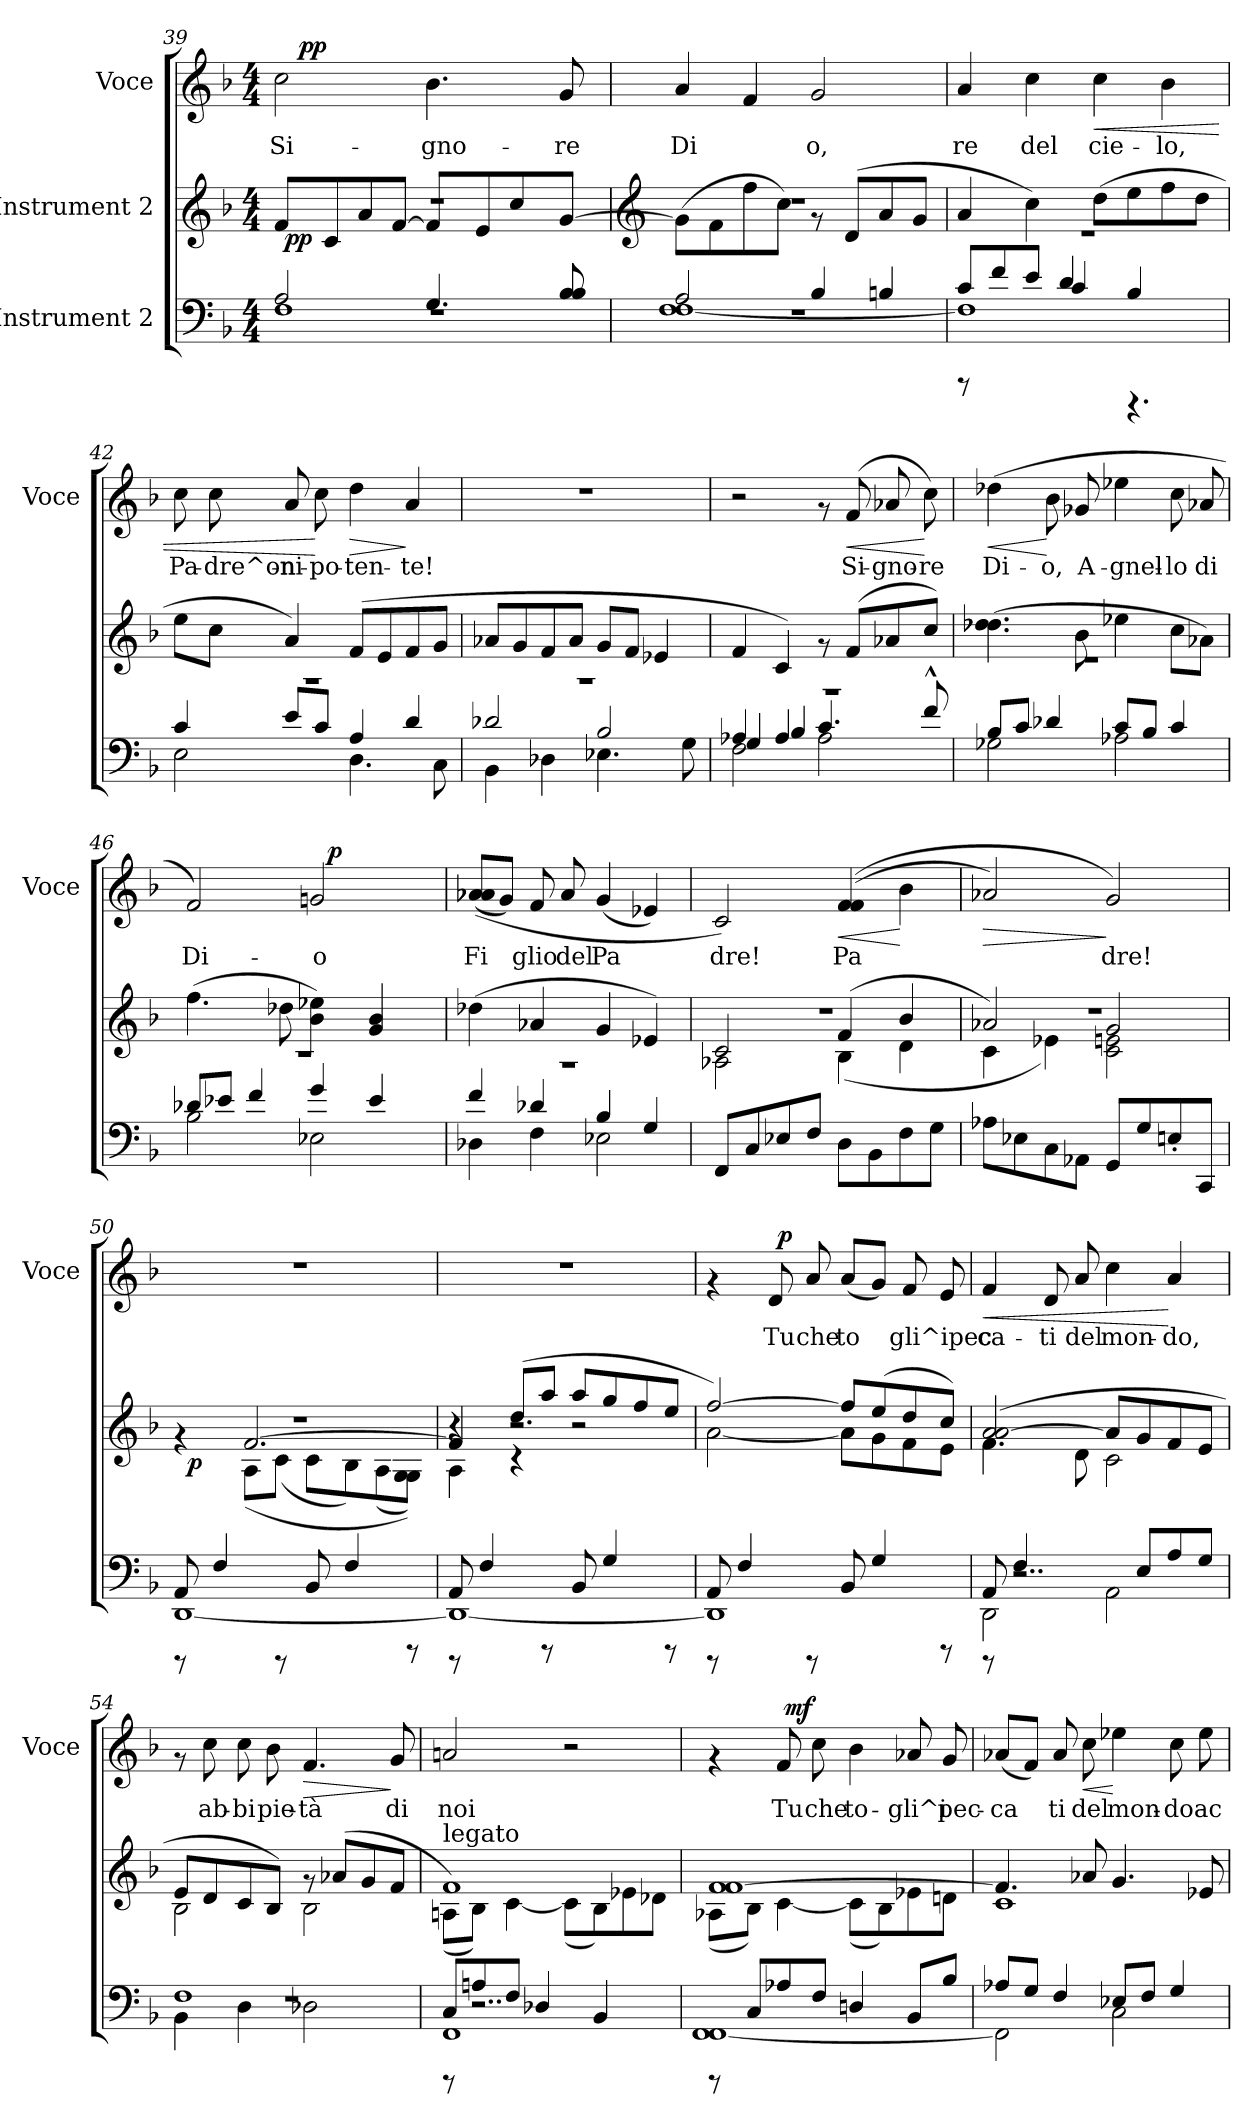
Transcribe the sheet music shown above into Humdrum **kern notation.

**kern	**kern	**dynam	**kern	**text	**dynam
*part3	*part2	*part2	*part1	*part1	*part1
*staff3	*staff2	*staff2	*staff1	*staff1	*staff1
*I"Instrument 2	*I"Instrument 2	*	*I"Voce	*	*
*	*	*	*I'Voce	*	*
*clefF4	*clefG2	*	*clefG2	*	*
*k[b-]	*k[b-]	*	*k[b-]	*	*
*F:	*F:	*	*F:	*	*
*M4/4	*M4/4	*	*M4/4	*	*
=39	=39	=39	=39	=39	=39
*^	*^	*	*	*	*
*	*^	*	*	*	*	*	*
!	!	!	!	!	!	!	!LO:LY:b:cj	!
*	*	*	*	*^	*	*^	*	*
2A/	1F	1r	8f/L	1r	64ryy	.	2cc\	32.ryy	Si-	.
!	!	!	!	!	!	!LO:DY:b	!	!	!	!
.	.	.	.	.	2ryy	pp	.	.	.	.
!	!	!	!	!	!	!	!	!	!	!LO:DY:a
.	.	.	.	.	.	.	.	2ryy	.	pp
.	.	.	8c/	.	.	.	.	.	.	.
.	.	.	8a/	.	.	.	.	.	.	.
.	.	.	[<8f/J	.	.	.	.	.	.	.
!	!	!	!	!	!	!	!	!	!LO:LY:b:cj	!
4.G/	.	.	8f/L]	.	.	.	4.b-\	.	-gno-	.
.	.	.	.	.	4ryy	.	.	.	.	.
.	.	.	.	.	.	.	.	4ryy	.	.
.	.	.	8e/	.	.	.	.	.	.	.
.	.	.	8cc/	.	.	.	.	.	.	.
.	.	.	.	.	8...ryy	.	.	.	.	.
.	.	.	.	.	.	.	.	8ryy	.	.
!	!	!	!	!	!	!	!	!	!LO:LY:b:cj	!
8B-/ 8B-/	.	.	[<8g/J	.	.	.	8g/	.	-re	.
.	.	.	.	.	.	.	.	16ryy	.	.
.	.	.	.	.	.	.	.	64ryy	.	.
*	*	*	*v	*v	*v	*	*	*	*	*
*	*	*	*	*	*v	*v	*	*
!!LO:LB:g=z
=40	=40	=40	=40	=40	=40	=40	=40
*	*	*	*clefG2	*	*	*	*
*	*	*	*^	*	*^	*	*
*	*	*	*	*^	*	*	*	*	*
!	!	!	!	!	!	!	!	!	!LO:LY:b:cj	!
*	*	*	*	*v	*v	*	*	*	*	*
*	*	*	*	*	*	*v	*v	*	*
2A/	1F [<1F	1r	(>8g\L]	1r	.	4a/	Di-	.
.	.	.	8f\	.	.	.	.	.
!	!	!	!	!	!	!	!LO:LY:b:cj	!
.	.	.	8ff\	.	.	4f/	--	.
.	.	.	8cc\J)	.	.	.	.	.
!	!	!	!	!	!	!	!LO:LY:b:cj	!
4B-/	.	.	8rf	.	.	2g/	-o,	.
.	.	.	(>8d/L	.	.	.	.	.
4Bn/	.	.	8a/	.	.	.	.	.
.	.	.	8g/J	.	.	.	.	.
=41	=41	=41	=41	=41	=41	=41	=41	=41
!	!	!	!	!	!	!	!LO:LY:b:cj	!
8c/L	1F]	8rEEE	4a/	1r	.	4a/	re	.
8f/	.	4ryy	.	.	.	.	.	.
!	!	!	!	!	!	!	!LO:LY:b:cj	!
8e/J	.	.	4cc\)	.	.	4cc\	del	.
4d/	.	4c/	.	.	.	.	.	.
!	!	!	!	!	!	!	!LO:LY:b:cj	!LO:HP:b
.	.	.	(>8dd\L	.	.	4cc\	cie-	<
4B-/	.	4.rCCC	8ee\	.	.	.	.	.
!	!	!	!	!	!	!	!LO:LY:b:cj	!
.	.	.	8ff\	.	.	4b-\	-lo,	.
8ryy	.	.	8dd\J	.	.	.	.	.
*	*v	*v	*	*	*	*	*	*
=42	=42	=42	=42	=42	=42	=42	=42
!	!	!	!	!	!	!LO:LY:b:cj	!
4c/	2E\	8ee\L	1r	.	8cc\	Pa-	.
!	!	!	!	!	!	!LO:LY:b:cj	!
.	.	8cc\J	.	.	8cc\	-dre^on-	.
!	!	!	!	!	!	!LO:LY:b:cj	!
8e/L	.	4a/)	.	.	8a/	-ni-	.
!	!	!	!	!	!	!LO:LY:b:cj	!
8c/J	.	.	.	.	8cc\	-po-	[
!	!	!	!	!	!	!LO:LY:b:cj	!LO:HP:b
4A/	4.D\	(>8f/L	.	.	4dd\	-ten-	>
.	.	8e/	.	.	.	.	.
!	!	!	!	!	!	!LO:LY:b:cj	!
4d/	.	8f/	.	.	4a/	-te!	]
.	8C\	8g/J	.	.	.	.	.
=43	=43	=43	=43	=43	=43	=43	=43
2d-X/	4BB-\	8a-X/L	1r	.	1r	.	.
.	.	8g/	.	.	.	.	.
.	4D-X\	8f/	.	.	.	.	.
.	.	8a-/J	.	.	.	.	.
2B-/	4.E-X\	8g/L	.	.	.	.	.
.	.	8f/J	.	.	.	.	.
.	.	4e-X/	.	.	.	.	.
.	8G\	.	.	.	.	.	.
=44	=44	=44	=44	=44	=44	=44	=44
*	*^	*	*	*	*	*	*
4A-X/	2F\	4G/	4f/	1r	.	2r	.	.
4A-/	.	4B-/	4c/)	.	.	.	.	.
4.c/	2A-\	2ryy	8rf	.	.	8rf	.	.
!	!	!	!	!	!	!	!LO:LY:b:cj	!LO:HP:b
.	.	.	(>8f/L	.	.	(>8f/	Si-	<
!	!	!	!	!	!	!	!LO:LY:b:cj	!
.	.	.	8a-X/	.	.	8a-X/	-gno-	.
!	!	!	!	!	!	!	!LO:LY:b:cj	!
8f^^>/	.	.	8cc/J)	.	.	8cc\)	-re	[
*	*v	*v	*	*	*	*	*	*
!!LO:PB:g=z
=45	=45	=45	=45	=45	=45	=45	=45
!	!	!	!	!	!	!LO:LY:b:cj	!LO:HP:b
8B-/L	2G-X\	(>4.dd-X\ 4.dd-X\	1r	.	(>4dd-X\	Di-	<
8c/J	.	.	.	.	.	.	.
!	!	!	!	!	!	!LO:LY:b:cj	!
4d-X/	.	.	.	.	8b-\	-o,	[
!	!	!	!	!	!	!LO:LY:b:cj	!
.	.	8b-\	.	.	8g-X/	A-	.
!	!	!	!	!	!	!LO:LY:b:cj	!
8c/L	2A-X\	4ee-X\	.	.	4ee-X\	-gnel-	.
8B-/J	.	.	.	.	.	.	.
!	!	!	!	!	!	!LO:LY:b:cj	!
4c/	.	8cc\L	.	.	8cc\	-lo	.
!	!	!	!	!	!	!LO:LY:b:cj	!
.	.	8a-X\J)	.	.	8a-X/	di	.
=46	=46	=46	=46	=46	=46	=46	=46
!	!	!	!	!	!	!LO:LY:b:cj	!
*	*	*	*	*	*^	*	*
8d-X/L	2B-\	(>4.ff\	1r	.	2f/)	2ryy	Di-	.
8e-X/J	.	.	.	.	.	.	.	.
4f/	.	.	.	.	.	.	.	.
.	.	8dd-X\	.	.	.	.	.	.
!	!	!	!	!	!	!	!LO:LY:b:cj	!
4g/	2E-X\	4b-\ 4ee-X\)	.	.	2gn/	32.ryy	-o	.
!	!	!	!	!	!	!	!	!LO:DY:a
.	.	.	.	.	.	4ryy	.	p
4e-/	.	4b-/ 4g/	.	.	.	.	.	.
.	.	.	.	.	.	8ryy	.	.
.	.	.	.	.	.	16ryy	.	.
.	.	.	.	.	.	64ryy	.	.
=47	=47	=47	=47	=47	=47	=47	=47	=47
!	!	!	!	!	!	!	!LO:LY:b:cj	!
*	*	*	*	*	*v	*v	*	*
4f/	4D-X\	(>4dd-X\	1r	.	(>(<8a-X/ 8a-X/L	Fi-	.
!	!	!	!	!	!	!LO:LY:b:cj	!
.	.	.	.	.	8g/J)	--	.
!	!	!	!	!	!	!LO:LY:b:cj	!
4d-X/	4F\	4a-X/	.	.	8f/	-glio	.
!	!	!	!	!	!	!LO:LY:b:cj	!
.	.	.	.	.	8a-/	del	.
!	!	!	!	!	!	!LO:LY:b:cj	!
4B-/	2E-X\	4g/	.	.	(<4g/	Pa-	.
!	!	!	!	!	!	!LO:LY:b:cj	!
4G/	.	4e-X/)	.	.	4e-X/)	--	.
*v	*v	*	*	*	*	*	*
=48	=48	=48	=48	=48	=48	=48
*	*	*^	*	*	*	*
!	!	!	!	!	!	!LO:LY:b:cj	!
8FF/L	2c/	2A-X\	1r	.	2c/)	-dre!	.
8C/	.	.	.	.	.	.	.
8E-X/	.	.	.	.	.	.	.
8F/J	.	.	.	.	.	.	.
!	!	!	!	!	!	!LO:LY:b:cj	!LO:HP:b
8D\L	(>4f/	(<4B-\	.	.	(>(>4f/ 4f/	Pa-	<
8BB-\	.	.	.	.	.	.	.
!	!	!	!	!	!	!LO:LY:b:cj	!
8F\	4b-/	4d\	.	.	4b-\	--	[
8G\J	.	.	.	.	.	.	.
=49	=49	=49	=49	=49	=49	=49	=49
!	!	!	!	!	!	!LO:LY:b:cj	!LO:HP:b
8A-X\L	2a-X/)	4c\	1r	.	2a-X/)	--	>
8E-X\	.	.	.	.	.	.	.
8C\	.	4e-X\)	.	.	.	.	.
8AA-X\J	.	.	.	.	.	.	.
!	!	!	!	!	!	!LO:LY:b:cj	!
8GG/L	2g/	2c\ 2en\	.	.	2g/)	-dre!	]
8G/	.	.	.	.	.	.	.
8En'</	.	.	.	.	.	.	.
8CC/J	.	.	.	.	.	.	.
!!LO:LB:g=z
=50	=50	=50	=50	=50	=50	=50	=50
*^	*	*	*^	*	*	*	*
*	*^	*	*	*	*	*	*	*	*
8rBBBB	[<1DD	8AA/	4rf	4ryy	1r	32ryy	.	1r	.	.
!	!	!	!	!	!	!	!LO:DY:b	!	!	!
.	.	.	.	.	.	2ryy	p	.	.	.
4F/	.	2..ryy	.	.	.	.	.	.	.	.
.	.	.	[>2.f/	(<8A\L	.	.	.	.	.	.
8rBBBB	.	.	.	(>8c\J	.	.	.	.	.	.
8BB-/	.	.	.	8c\L	.	.	.	.	.	.
.	.	.	.	.	.	4...ryy	.	.	.	.
4F/	.	.	.	8B-\)	.	.	.	.	.	.
.	.	.	.	(>8A\	.	.	.	.	.	.
8rCCC	.	.	.	8G\ 8G\J))	.	.	.	.	.	.
*	*	*	*	*	*v	*v	*	*	*	*
=51	=51	=51	=51	=51	=51	=51	=51	=51	=51
8rBBBB	1DD_<	8AA/	4f/]	4A\	4ra	.	1r	.	.
4F/	.	2..ryy	.	.	.	.	.	.	.
.	.	.	(>8dd/L	4rc	2.r	.	.	.	.
8rCCC	.	.	8aa/J	.	.	.	.	.	.
8BB-/	.	.	8aa/L	2r	.	.	.	.	.
4G/	.	.	8gg/	.	.	.	.	.	.
.	.	.	8ff/	.	.	.	.	.	.
8rCCC	.	.	8ee/J	.	.	.	.	.	.
*	*	*	*	*v	*v	*	*	*	*
=52	=52	=52	=52	=52	=52	=52	=52	=52
*	*	*	*	*	*	*^	*	*
8rBBBB	1DD]	8AA/	[>2ff/)	[<2a\	.	4rf	4ryy	.	.
4F/	.	2..ryy	.	.	.	.	.	.	.
!	!	!	!	!	!	!	!	!LO:LY:b:cj	!
.	.	.	.	.	.	8d/	64ryy	Tu	.
!	!	!	!	!	!	!	!	!	!LO:DY:a
.	.	.	.	.	.	.	2ryy	.	p
!	!	!	!	!	!	!	!	!LO:LY:b:cj	!
8rBBBB	.	.	.	.	.	8a/	.	che	.
!	!	!	!	!	!	!	!	!LO:LY:b:cj	!
8BB-/	.	.	8ff/L]	8a\L]	.	(<8a/L	.	to-	.
!	!	!	!	!	!	!	!	!LO:LY:b:cj	!
4G/	.	.	(>8ee/	8g\	.	8g/J)	.	--	.
!	!	!	!	!	!	!	!	!LO:LY:b:cj	!
.	.	.	8dd/	8f\	.	8f/	.	-gli^ipec-	.
.	.	.	.	.	.	.	8...ryy	.	.
!	!	!	!	!	!	!	!	!LO:LY:b:cj	!
8rCCC	.	.	8cc/J)	8e\J	.	8e/	.	--	.
=53	=53	=53	=53	=53	=53	=53	=53	=53	=53
!	!	!	!	!	!	!	!	!LO:LY:b:cj	!LO:HP:b
*	*	*	*	*	*	*v	*v	*	*
2DD\	8AA/	8rBBBB	(>2a/ [>2a/	4.f\	.	4f/	-ca-	<
.	4F/	2..r	.	.	.	.	.	.
!	!	!	!	!	!	!	!LO:LY:b:cj	!
.	.	.	.	.	.	8d/	-ti	.
!	!	!	!	!	!	!	!LO:LY:b:cj	!
.	4ryy	.	.	8d\	.	8a/	del	.
!	!	!	!	!	!	!	!LO:LY:b:cj	!
2AA\	.	.	8a/L]	2c\	.	4cc\	mon-	.
.	8E/L	.	8g/	.	.	.	.	.
!	!	!	!	!	!	!	!LO:LY:b:cj	!
.	8A/	.	8f/	.	.	4a/	-do,	[
.	8G/J	.	8e/J	.	.	.	.	.
=54	=54	=54	=54	=54	=54	=54	=54	=54
1F	4BB-\	1r	8e/L	2B-\	.	8rf	.	.
!	!	!	!	!	!	!	!LO:LY:b:cj	!
.	.	.	8d/	.	.	8cc\	ab-	.
!	!	!	!	!	!	!	!LO:LY:b:cj	!
.	4D\	.	8c/	.	.	8cc\	-bi	.
!	!	!	!	!	!	!	!LO:LY:b:cj	!
.	.	.	8B-/J)	.	.	8b-\	pie-	.
!	!	!	!	!	!	!	!LO:LY:b:cj	!LO:HP:b
.	2D-X\	.	8rf	2B-\	.	4.f/	-tà	>
.	.	.	(>8a-X/L	.	.	.	.	.
.	.	.	8g/	.	.	.	.	.
!	!	!	!	!	!	!	!LO:LY:b:cj	!
.	.	.	8f/J	.	.	8g/	di	]
=55	=55	=55	=55	=55	=55	=55	=55	=55
!	!	!	!LO:TX:a:t=legato	!	!	!	!	!
!	!	!	!	!	!	!	!LO:LY:b:cj	!
8C/L	1FF	8rCCC	1f)	(>8An\L	.	2an/	noi	.
8An/	.	2..r	.	8B-\J)	.	.	.	.
8F/J	.	.	.	[<4c\	.	.	.	.
4D-X/	.	.	.	.	.	.	.	.
.	.	.	.	(>8c\L]	.	2r	.	.
4BB-/	.	.	.	8B-\)	.	.	.	.
.	.	.	.	8e-X\	.	.	.	.
8ryy	.	.	.	8d-X\J	.	.	.	.
*	*v	*v	*	*	*	*	*	*
!!LO:LB:g=z
=56	=56	=56	=56	=56	=56	=56	=56
*	*	*	*	*	*^	*	*
8rCCC	1FF [<1FF	1f [>1f	(>8A-X\L	.	4rf	4ryy	.	.
8C/L	.	.	8B-\J)	.	.	.	.	.
!	!	!	!	!	!	!	!LO:LY:b:cj	!
8A-X/	.	.	[<4c\	.	8f/	64ryy	Tu	.
!	!	!	!	!	!	!	!	!LO:DY:a
.	.	.	.	.	.	2ryy	.	mf
!	!	!	!	!	!	!	!LO:LY:b:cj	!
8F/J	.	.	.	.	8cc\	.	che	.
!	!	!	!	!	!	!	!LO:LY:b:cj	!
4Dn/	.	.	(>8c\L]	.	4b-\	.	to-	.
.	.	.	8B-\)	.	.	.	.	.
!	!	!	!	!	!	!	!LO:LY:b:cj	!
8BB-/L	.	.	8e-X\	.	8a-X/	.	-gli^i	.
.	.	.	.	.	.	8...ryy	.	.
!	!	!	!	!	!	!	!LO:LY:b:cj	!
8B-/J	.	.	8dn\J	.	8g/	.	pec-	.
=57	=57	=57	=57	=57	=57	=57	=57	=57
!	!	!	!	!	!	!	!LO:LY:b:cj	!
*	*	*	*	*	*v	*v	*	*
8A-X/L	2FF\]	4.f/]	1c	.	(<8a-X/L	-ca-	.
!	!	!	!	!	!	!LO:LY:b:cj	!
8G/J	.	.	.	.	8f/J)	--	.
!	!	!	!	!	!	!LO:LY:b:cj	!
4F/	.	.	.	.	8a-/	-ti	.
!	!	!	!	!	!	!LO:LY:b:cj	!LO:HP:b
.	.	8a-X/	.	.	8cc\	del	<
!	!	!	!	!	!	!LO:LY:b:cj	!
8E-X/L	2C\	4.g/	.	.	4ee-X\	mon-	[
8F/J	.	.	.	.	.	.	.
!	!	!	!	!	!	!LO:LY:b:cj	!
4G/	.	.	.	.	8cc\	-do	.
!	!	!	!	!	!	!LO:LY:b:cj	!
.	.	8e-X/	.	.	8ee-\	ac-	.
*v	*v	*	*	*	*	*	*
*	*v	*v	*	*	*	*
=	=	=	=	=	=
*-	*-	*-	*-	*-	*-
